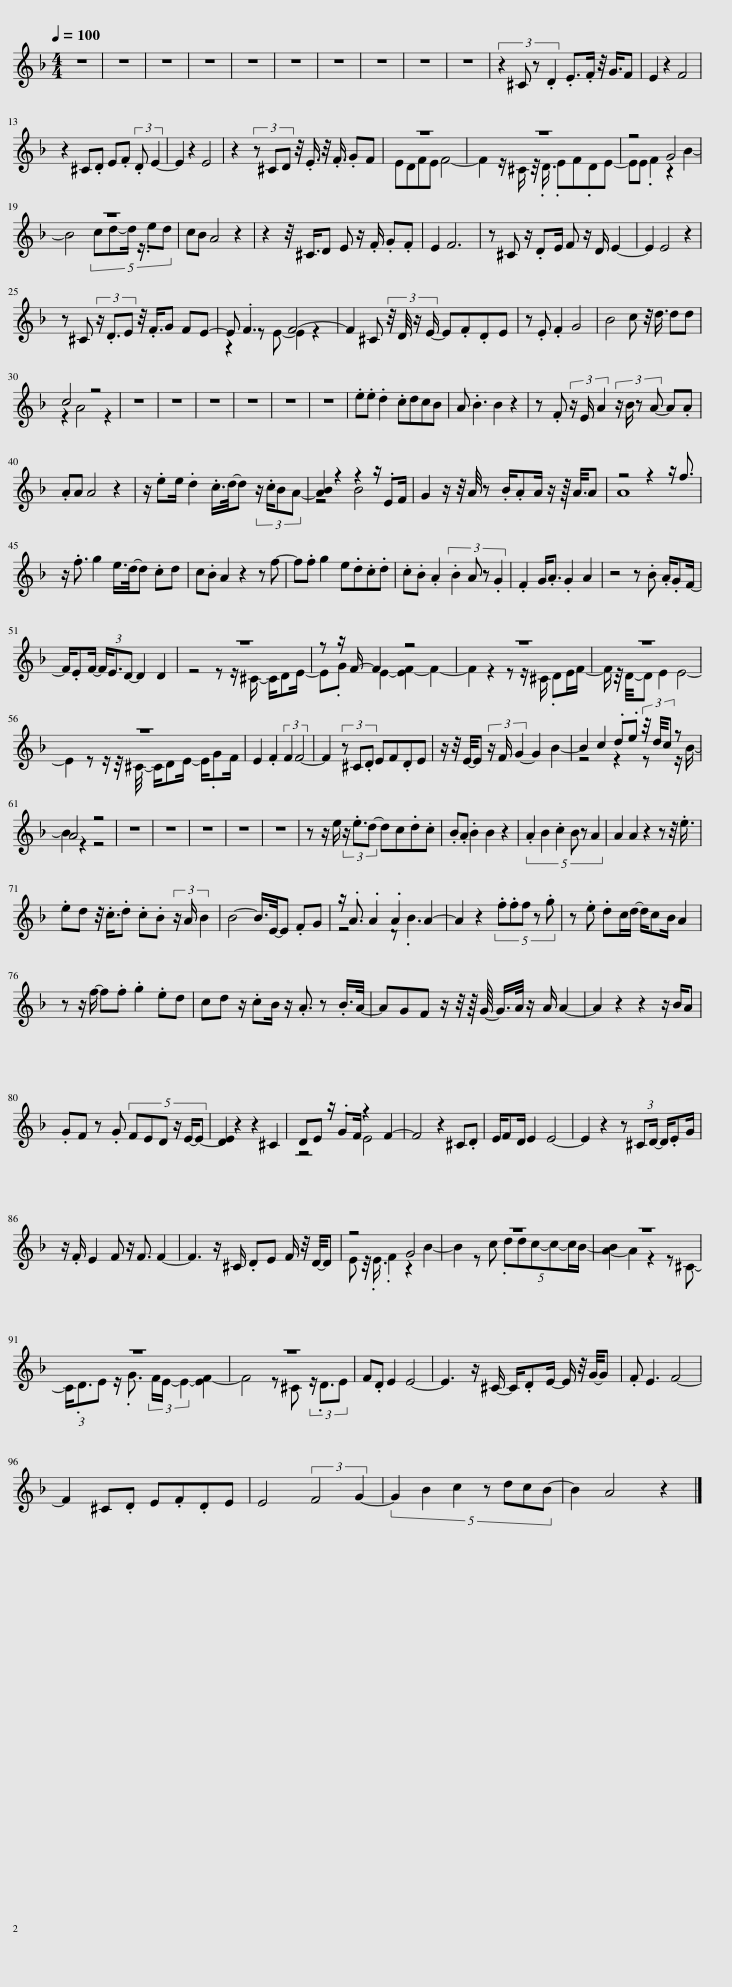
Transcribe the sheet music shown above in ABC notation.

X:1
%%score ( 1 2 )
L:1/8
Q:1/4=100
M:4/4
I:linebreak $
K:F
V:1 treble
V:2 treble
V:1
 z8 | z8 | z8 | z8 | z8 | %5
 z8 | z8 | z8 | z8 | z8 | %10
 (3:2:4z2 ^C z .D2 .E>.F z/4 G3/4F | E2 z2 F4 |$ z2 ^C.D E.F (3:2:2.D E2- | E2 z2 E4 | z2 (3z ^CD z/4 .E3/4 z/4 .F3/4 .GF | %15
 z8 | z8 | z4 G4 |$ z8 | cB A4 z2 | %20
 z2 z/4 ^C3/4D E z/ .F/ .G.F | E2 F6 | z ^C z/ .DE/ F z/ D/ E2- | E2 E4 z2 |$ z ^C (3z/ .D3/2E z/4 .F3/4G FE- | %25
 E .F3 F4- | F2 ^C (3:2:4z/4 D/4 z/ E/- E.F.DE | z .E .F2 G4 | B4 c z/4 d3/4 dd |$ c4 z4 | %30
 z8 | z8 | z8 | z8 | z8 | %35
 z8 | .e.e .d2 .cdcB | A .B3 B2 z2 | z .F (3z/ E/ A2 (3:2:4z/ B/ z A- A.A |$ .AA A4 z2 | %40
 z/ .ee/ .d2 .c/>d/-d (3:2:4z/ .c/BA- | [AB]2 z2 z2 z/ .EF/ | G2 z/ z/4 A/4 z .B/.AA/ z/ z/8 A3/8A | z4 z2 z/ f3/2 |$ z/ .f3/2 g2 e/>d/-d .cd | %45
 c.B A2 z2 z f- | f.f g2 e.d.c.d | .c.B .A2 (3:2:4.B2 A z .G2 | .F2 G<.A .G2 A2 | z4 z .B .A/.GF/- |$ %50
 F/.EF/- (3F/E3/2D- D2 D2 | z8 | z z/ F/- F2 z4 | z8 | z8 |$ %55
 z8 | E2 .F2 (3:2:2F2 F4- | F2 (3z ^C.D EF.DE | z/ z/4 E/4-E (3z/ F/ G2- G2 B2- | B2 c2 .d.e (3z/4 d/4c z |$ %60
 A4 z4 | z8 | z8 | z8 | z8 | %65
 z8 | z z/ e/ (3z/ .e3/2d- dc.d.c | .B.A .B2 B2 z2 | (5:4:6.A2 B2 .c2 B z A2 | A2 A2 z2 z z/4 .e3/4 |$ %70
 .ed z/4 .c3/4.d .c.B (3z/ A/ B2 | B4- B/>E/-E .FG | z/ .A3/2 .A2 .A2 A2- | A2 z2 (5:4:5.f.ff z .g | z .e .dc/d/- d/cB/ A2 |$ %75
 z z/ f/- f.f .g2 .ed | cd z/ .cB/ z/ .A3/2 z .B/>A/- | AGF z/ z/4 z/8 G/8- G/>A/ z/ A/ A2- | A2 z2 z2 z/ B/A |$ .GF z .G (5:4:6FED z/ E/-E- | %80
 [DE]2 z2 z2 ^C2 | DE z/ .GF/ z2 F2- | F4 z2 ^C.D | E/FD/ E2 E4- | E2 z2 z (3:2:2^CD/- D/.EG/ |$ %85
 z/ .F/ E2 F z/ F3/2 F2- | F3 z/ ^C/ .DE F/ z/4 D/4-D | z4 G4 | z8 | z8 |$ %90
 z8 | z8 | F.D E2 E4- | E3 z/ ^C/- C/.DE/- E/ z/4 G/4-G | .F E3 F4- |$ %95
 F2 ^C.D E.F.DE | E4 (3:2:2F4 G2- | (5:4:7G2 B2 c2 z dcB- | B2 A4 z2 |] %99
V:2
 x8 | x8 | x8 | x8 | x8 | %5
 x8 | x8 | x8 | x8 | x8 | %10
 x8 | x8 |$ x8 | x8 | x8 | %15
 EDFE F4- | F2 z/ ^C/ z/4 .D3/4 .EF.DE- | EE .F2 z2 B2- |$ B4 (5:4:6cd-d/ z/ .ed | x8 | %20
 x8 | x8 | x8 | x8 |$ x8 | %25
 z2 z E- E2 z2 | x8 | x8 | x8 |$ z2 A4 z2 | %30
 x8 | x8 | x8 | x8 | x8 | %35
 x8 | x8 | x8 | x8 |$ x8 | %40
 x8 | z4 B4 | x8 | A8 |$ x8 | %45
 x8 | x8 | x8 | x8 | x8 |$ %50
 x8 | z4 z z/ ^C/- C/DE/- | E.G E2- [EF-]2 F2- | F2 z2 z z/ ^C/ .DE/F/- | F/ z/4 D/4-D E2 E4- |$ %55
 E2 z z/ z/4 ^C/4- C/DE/- E/.GF/ | x8 | x8 | x8 | z4 z2 z z/ B/- |$ %60
 B2 z2 z4 | x8 | x8 | x8 | x8 | %65
 x8 | x8 | x8 | x8 | x8 |$ %70
 x8 | x8 | z4 z .B3 | x8 | x8 |$ %75
 x8 | x8 | x8 | x8 |$ x8 | %80
 x8 | z4 E4 | x8 | x8 | x8 |$ %85
 x8 | x8 | E z/4 .E3/4 .F2 z2 B2- | B2 z c (5:4:6.ddc-c-c/B/- | [A-B]2 A2 z2 z ^C- |$ %90
 (3C/.D3/2E z/ .G3/2 (3F/E/- E2- [EF-]2 | F4 z ^C (3z/ .D3/2E | x8 | x8 | x8 |$ %95
 x8 | x8 | x8 | x8 |] %99
